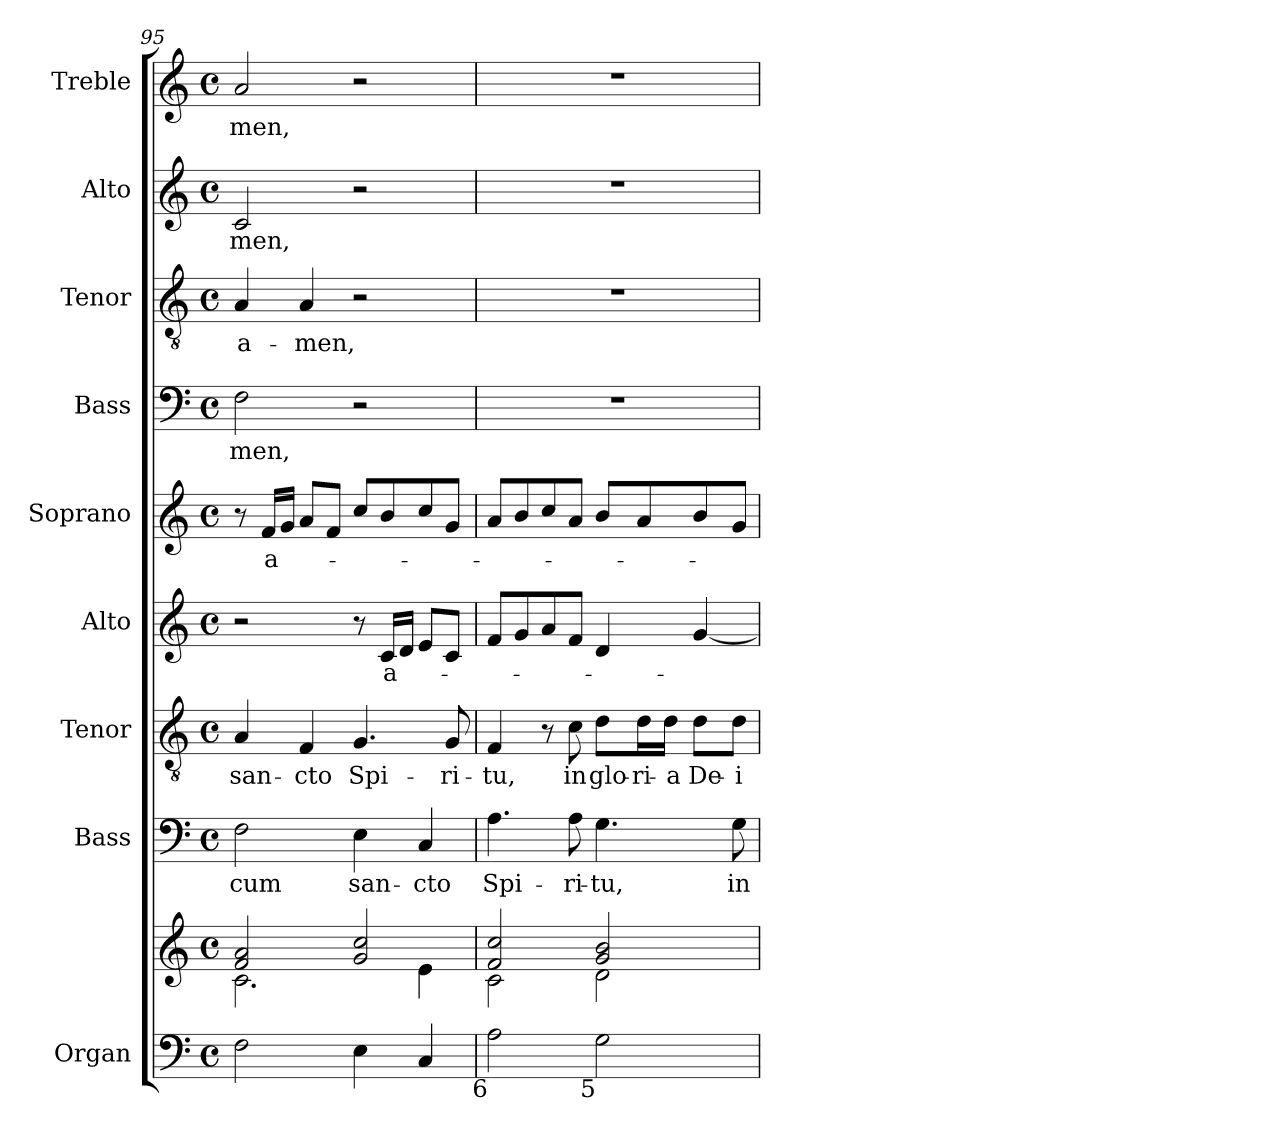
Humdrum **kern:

**kern	**kern	**kern	**text	**kern	**text	**kern	**text	**kern	**text	**kern	**text	**kern	**text	**kern	**text	**kern	**text
*part9	*part9	*part8	*part8	*part7	*part7	*part6	*part6	*part5	*part5	*part4	*part4	*part3	*part3	*part2	*part2	*part1	*part1
*staff10	*staff9	*staff8	*staff8	*staff7	*staff7	*staff6	*staff6	*staff5	*staff5	*staff4	*staff4	*staff3	*staff3	*staff2	*staff2	*staff1	*staff1
*I"Organ	*	*I"Bass	*	*I"Tenor	*	*I"Alto	*	*I"Soprano	*	*I"Bass	*	*I"Tenor	*	*I"Alto	*	*I"Treble	*
*I'Org.	*	*I'B.	*	*I'T.	*	*I'A.	*	*I'S.	*	*I'B.	*	*I'T.	*	*I'A.	*	*I'Tr.	*
*clefF4	*clefG2	*clefF4	*	*clefGv2	*	*clefG2	*	*clefG2	*	*clefF4	*	*clefGv2	*	*clefG2	*	*clefG2	*
*	*	*	*	*ITrd7c12	*	*	*	*	*	*	*	*ITrd7c12	*	*	*	*	*
*k[]	*k[]	*k[]	*	*k[]	*	*k[]	*	*k[]	*	*k[]	*	*k[]	*	*k[]	*	*k[]	*
*C:	*C:	*C:	*	*C:	*	*C:	*	*C:	*	*C:	*	*C:	*	*C:	*	*C:	*
*M4/4	*M4/4	*M4/4	*	*M4/4	*	*M4/4	*	*M4/4	*	*M4/4	*	*M4/4	*	*M4/4	*	*M4/4	*
*met(c)	*met(c)	*met(c)	*	*met(c)	*	*met(c)	*	*met(c)	*	*met(c)	*	*met(c)	*	*met(c)	*	*met(c)	*
=95	=95	=95	=95	=95	=95	=95	=95	=95	=95	=95	=95	=95	=95	=95	=95	=95	=95
*	*^	*	*	*	*	*	*	*	*	*	*	*	*	*	*	*	*
!	!	!	!	!LO:LY:b:color=#000000	!	!	!	!	!	!	!	!	!	!	!	!	!	!
!	!	!	!	!	!	!LO:LY:b:color=#000000	!	!	!	!	!	!	!	!	!	!	!	!
!	!	!	!	!	!	!	!	!	!	!	!	!LO:LY:b:color=#000000	!	!	!	!	!	!
!	!	!	!	!	!	!	!	!	!	!	!	!	!	!LO:LY:b:color=#000000	!	!	!	!
!	!	!	!	!	!	!	!	!	!	!	!	!	!	!	!	!LO:LY:b:color=#000000	!	!
!	!	!	!	!	!	!	!	!	!	!	!	!	!	!	!	!	!	!LO:LY:b:color=#000000
2Fi\	2fi/ 2ai	2.ci\	2Fi\	cum	4AAi/	san-	2r	.	8r	.	2Fi\	-men,	4AAi/	a-	2ci/	-men,	2ai/	-men,
!	!	!	!	!	!	!	!	!	!	!LO:LY:b:color=#000000	!	!	!	!	!	!	!	!
.	.	.	.	.	.	.	.	.	16fi/LL	a-	.	.	.	.	.	.	.	.
.	.	.	.	.	.	.	.	.	16gi/JJ	.	.	.	.	.	.	.	.	.
!	!	!	!	!	!	!LO:LY:b:color=#000000	!	!	!	!	!	!	!	!	!	!	!	!
!	!	!	!	!	!	!	!	!	!	!	!	!	!	!LO:LY:b:color=#000000	!	!	!	!
.	.	.	.	.	4FFi/	-cto	.	.	8ai/L	.	.	.	4AAi/	-men,	.	.	.	.
.	.	.	.	.	.	.	.	.	8fi/J	.	.	.	.	.	.	.	.	.
!	!	!	!	!LO:LY:b:color=#000000	!	!	!	!	!	!	!	!	!	!	!	!	!	!
!	!	!	!	!	!	!LO:LY:b:color=#000000	!	!	!	!	!	!	!	!	!	!	!	!
4Ei\	2gi/ 2cci	.	4Ei\	san-	4.GGi/	Spi-	8r	.	8cci/L	.	2r	.	2r	.	2r	.	2r	.
!	!	!	!	!	!	!	!	!LO:LY:b:color=#000000	!	!	!	!	!	!	!	!	!	!
.	.	.	.	.	.	.	16ci/LL	a-	8bi/	.	.	.	.	.	.	.	.	.
.	.	.	.	.	.	.	16di/JJ	.	.	.	.	.	.	.	.	.	.	.
!	!	!	!	!LO:LY:b:color=#000000	!	!	!	!	!	!	!	!	!	!	!	!	!	!
4Ci/	.	4ei\	4Ci/	-cto	.	.	8ei/L	.	8cci/	.	.	.	.	.	.	.	.	.
!	!	!	!	!	!	!LO:LY:b:color=#000000	!	!	!	!	!	!	!	!	!	!	!	!
.	.	.	.	.	8GGi/	-ri-	8ci/J	.	8gi/J	.	.	.	.	.	.	.	.	.
=96	=96	=96	=96	=96	=96	=96	=96	=96	=96	=96	=96	=96	=96	=96	=96	=96	=96	=96
!	!	!	!	!LO:LY:b:color=#000000	!	!	!	!	!	!	!	!	!	!	!	!	!	!
!LO:TX:b:rj:t=6	!	!	!	!	!	!	!	!	!	!	!	!	!	!	!	!	!	!
!	!	!	!	!	!	!LO:LY:b:color=#000000	!	!	!	!	!	!	!	!	!	!	!	!
2Ai\	2fi/ 2cci	2ci\	4.Ai\	Spi-	4FFi/	-tu,	8fi/L	.	8ai/L	.	1r	.	1r	.	1r	.	1r	.
.	.	.	.	.	.	.	8gi/	.	8bi/	.	.	.	.	.	.	.	.	.
.	.	.	.	.	8r	.	8ai/	.	8cci/	.	.	.	.	.	.	.	.	.
!	!	!	!	!LO:LY:b:color=#000000	!	!	!	!	!	!	!	!	!	!	!	!	!	!
!	!	!	!	!	!	!LO:LY:b:color=#000000	!	!	!	!	!	!	!	!	!	!	!	!
.	.	.	8Ai\	-ri-	8Ci\	in	8fi/J	.	8ai/J	.	.	.	.	.	.	.	.	.
!	!	!	!	!LO:LY:b:color=#000000	!	!	!	!	!	!	!	!	!	!	!	!	!	!
!LO:TX:b:rj:t=5	!	!	!	!	!	!	!	!	!	!	!	!	!	!	!	!	!	!
!	!	!	!	!	!	!LO:LY:b:color=#000000	!	!	!	!	!	!	!	!	!	!	!	!
2Gi\	2gi/ 2bi	2di\	4.Gi\	-tu,	8Di\L	glo-	4di/	.	8bi/L	.	.	.	.	.	.	.	.	.
!	!	!	!	!	!	!LO:LY:b:color=#000000	!	!	!	!	!	!	!	!	!	!	!	!
.	.	.	.	.	16Di\L	-ri-	.	.	8ai/	.	.	.	.	.	.	.	.	.
!	!	!	!	!	!	!LO:LY:b:color=#000000	!	!	!	!	!	!	!	!	!	!	!	!
.	.	.	.	.	16Di\JJ	-a	.	.	.	.	.	.	.	.	.	.	.	.
!	!	!	!	!	!	!LO:LY:b:color=#000000	!	!	!	!	!	!	!	!	!	!	!	!
.	.	.	.	.	8Di\L	De-	[4gi/	.	8bi/	.	.	.	.	.	.	.	.	.
!	!	!	!	!LO:LY:b:color=#000000	!	!	!	!	!	!	!	!	!	!	!	!	!	!
!	!	!	!	!	!	!LO:LY:b:color=#000000	!	!	!	!	!	!	!	!	!	!	!	!
.	.	.	8Gi\	in	8Di\J	-i	.	.	8gi/J	.	.	.	.	.	.	.	.	.
*	*v	*v	*	*	*	*	*	*	*	*	*	*	*	*	*	*	*	*
=	=	=	=	=	=	=	=	=	=	=	=	=	=	=	=	=	=
*-	*-	*-	*-	*-	*-	*-	*-	*-	*-	*-	*-	*-	*-	*-	*-	*-	*-
